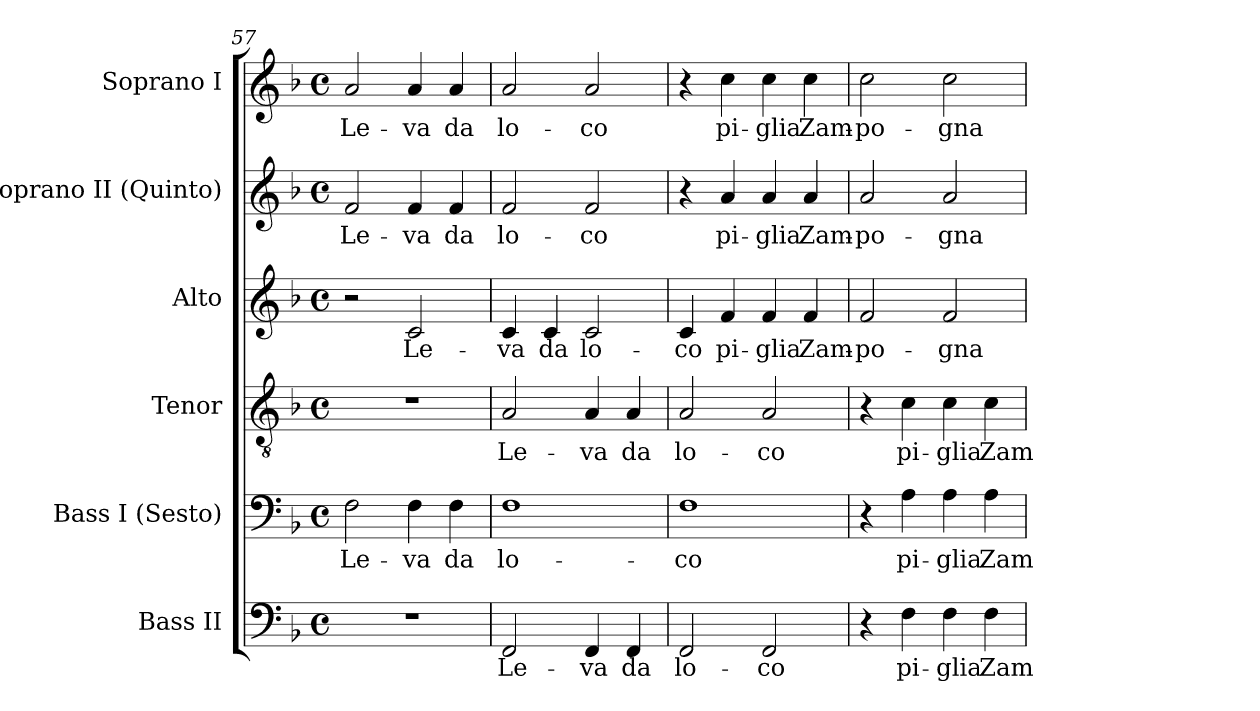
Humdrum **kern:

**kern	**text	**kern	**text	**kern	**text	**kern	**text	**kern	**text	**kern	**text
*part6	*part6	*part5	*part5	*part4	*part4	*part3	*part3	*part2	*part2	*part1	*part1
*staff6	*staff6	*staff5	*staff5	*staff4	*staff4	*staff3	*staff3	*staff2	*staff2	*staff1	*staff1
*I"Bass II	*	*I"Bass I (Sesto)	*	*I"Tenor	*	*I"Alto	*	*I"Soprano II (Quinto)	*	*I"Soprano I	*
*I'B.	*	*I'B.	*	*I'T.	*	*I'A.	*	*I'S.	*	*I'S.	*
!!LO:PB:g=z
*clefF4	*	*clefF4	*	*clefGv2	*	*clefG2	*	*clefG2	*	*clefG2	*
*	*	*	*	*ITrd7c12	*	*	*	*	*	*	*
*k[b-]	*	*k[b-]	*	*k[b-]	*	*k[b-]	*	*k[b-]	*	*k[b-]	*
*F:	*	*F:	*	*F:	*	*F:	*	*F:	*	*F:	*
*M4/4	*	*M4/4	*	*M4/4	*	*M4/4	*	*M4/4	*	*M4/4	*
*met(c)	*	*met(c)	*	*met(c)	*	*met(c)	*	*met(c)	*	*met(c)	*
=57	=57	=57	=57	=57	=57	=57	=57	=57	=57	=57	=57
!	!	!	!LO:LY:b:color=#000000	!	!	!	!	!	!	!	!
!	!	!	!	!	!	!	!	!	!LO:LY:b:color=#000000	!	!
!	!	!	!	!	!	!	!	!	!	!	!LO:LY:b:color=#000000
1r	.	2Fi\	Le-	1r	.	2r	.	2fi/	Le-	2ai/	Le-
!	!	!	!LO:LY:b:color=#000000	!	!	!	!	!	!	!	!
!	!	!	!	!	!	!	!LO:LY:b:color=#000000	!	!	!	!
!	!	!	!	!	!	!	!	!	!LO:LY:b:color=#000000	!	!
!	!	!	!	!	!	!	!	!	!	!	!LO:LY:b:color=#000000
.	.	4Fi\	-va	.	.	2ci/	Le-	4fi/	-va	4ai/	-va
!	!	!	!LO:LY:b:color=#000000	!	!	!	!	!	!	!	!
!	!	!	!	!	!	!	!	!	!LO:LY:b:color=#000000	!	!
!	!	!	!	!	!	!	!	!	!	!	!LO:LY:b:color=#000000
.	.	4Fi\	da	.	.	.	.	4fi/	da	4ai/	da
=58	=58	=58	=58	=58	=58	=58	=58	=58	=58	=58	=58
!	!LO:LY:b:color=#000000	!	!	!	!	!	!	!	!	!	!
!	!	!	!LO:LY:b:color=#000000	!	!	!	!	!	!	!	!
!	!	!	!	!	!LO:LY:b:color=#000000	!	!	!	!	!	!
!	!	!	!	!	!	!	!LO:LY:b:color=#000000	!	!	!	!
!	!	!	!	!	!	!	!	!	!LO:LY:b:color=#000000	!	!
!	!	!	!	!	!	!	!	!	!	!	!LO:LY:b:color=#000000
2FFi/	Le-	1Fi	lo-	2AAi/	Le-	4ci/	-va	2fi/	lo-	2ai/	lo-
!	!	!	!	!	!	!	!LO:LY:b:color=#000000	!	!	!	!
.	.	.	.	.	.	4ci/	da	.	.	.	.
!	!LO:LY:b:color=#000000	!	!	!	!	!	!	!	!	!	!
!	!	!	!	!	!LO:LY:b:color=#000000	!	!	!	!	!	!
!	!	!	!	!	!	!	!LO:LY:b:color=#000000	!	!	!	!
!	!	!	!	!	!	!	!	!	!LO:LY:b:color=#000000	!	!
!	!	!	!	!	!	!	!	!	!	!	!LO:LY:b:color=#000000
4FFi/	-va	.	.	4AAi/	-va	2ci/	lo-	2fi/	-co	2ai/	-co
!	!LO:LY:b:color=#000000	!	!	!	!	!	!	!	!	!	!
!	!	!	!	!	!LO:LY:b:color=#000000	!	!	!	!	!	!
4FFi/	da	.	.	4AAi/	da	.	.	.	.	.	.
=59	=59	=59	=59	=59	=59	=59	=59	=59	=59	=59	=59
!	!LO:LY:b:color=#000000	!	!	!	!	!	!	!	!	!	!
!	!	!	!LO:LY:b:color=#000000	!	!	!	!	!	!	!	!
!	!	!	!	!	!LO:LY:b:color=#000000	!	!	!	!	!	!
!	!	!	!	!	!	!	!LO:LY:b:color=#000000	!	!	!	!
2FFi/	lo-	1Fi	-co	2AAi/	lo-	4ci/	-co	4r	.	4r	.
!	!	!	!	!	!	!	!LO:LY:b:color=#000000	!	!	!	!
!	!	!	!	!	!	!	!	!	!LO:LY:b:color=#000000	!	!
!	!	!	!	!	!	!	!	!	!	!	!LO:LY:b:color=#000000
.	.	.	.	.	.	4fi/	pi-	4ai/	pi-	4cci\	pi-
!	!LO:LY:b:color=#000000	!	!	!	!	!	!	!	!	!	!
!	!	!	!	!	!LO:LY:b:color=#000000	!	!	!	!	!	!
!	!	!	!	!	!	!	!LO:LY:b:color=#000000	!	!	!	!
!	!	!	!	!	!	!	!	!	!LO:LY:b:color=#000000	!	!
!	!	!	!	!	!	!	!	!	!	!	!LO:LY:b:color=#000000
2FFi/	-co	.	.	2AAi/	-co	4fi/	-glia	4ai/	-glia	4cci\	-glia
!	!	!	!	!	!	!	!LO:LY:b:color=#000000	!	!	!	!
!	!	!	!	!	!	!	!	!	!LO:LY:b:color=#000000	!	!
!	!	!	!	!	!	!	!	!	!	!	!LO:LY:b:color=#000000
.	.	.	.	.	.	4fi/	Zam-	4ai/	Zam-	4cci\	Zam-
=60	=60	=60	=60	=60	=60	=60	=60	=60	=60	=60	=60
!	!	!	!	!	!	!	!LO:LY:b:color=#000000	!	!	!	!
!	!	!	!	!	!	!	!	!	!LO:LY:b:color=#000000	!	!
!	!	!	!	!	!	!	!	!	!	!	!LO:LY:b:color=#000000
4r	.	4r	.	4r	.	2fi/	-po-	2ai/	-po-	2cci\	-po-
!	!LO:LY:b:color=#000000	!	!	!	!	!	!	!	!	!	!
!	!	!	!LO:LY:b:color=#000000	!	!	!	!	!	!	!	!
!	!	!	!	!	!LO:LY:b:color=#000000	!	!	!	!	!	!
4Fi\	pi-	4Ai\	pi-	4Ci\	pi-	.	.	.	.	.	.
!	!LO:LY:b:color=#000000	!	!	!	!	!	!	!	!	!	!
!	!	!	!LO:LY:b:color=#000000	!	!	!	!	!	!	!	!
!	!	!	!	!	!LO:LY:b:color=#000000	!	!	!	!	!	!
!	!	!	!	!	!	!	!LO:LY:b:color=#000000	!	!	!	!
!	!	!	!	!	!	!	!	!	!LO:LY:b:color=#000000	!	!
!	!	!	!	!	!	!	!	!	!	!	!LO:LY:b:color=#000000
4Fi\	-glia	4Ai\	-glia	4Ci\	-glia	2fi/	-gna	2ai/	-gna	2cci\	-gna
!	!LO:LY:b:color=#000000	!	!	!	!	!	!	!	!	!	!
!	!	!	!LO:LY:b:color=#000000	!	!	!	!	!	!	!	!
!	!	!	!	!	!LO:LY:b:color=#000000	!	!	!	!	!	!
4Fi\	Zam-	4Ai\	Zam-	4Ci\	Zam-	.	.	.	.	.	.
=	=	=	=	=	=	=	=	=	=	=	=
*-	*-	*-	*-	*-	*-	*-	*-	*-	*-	*-	*-
